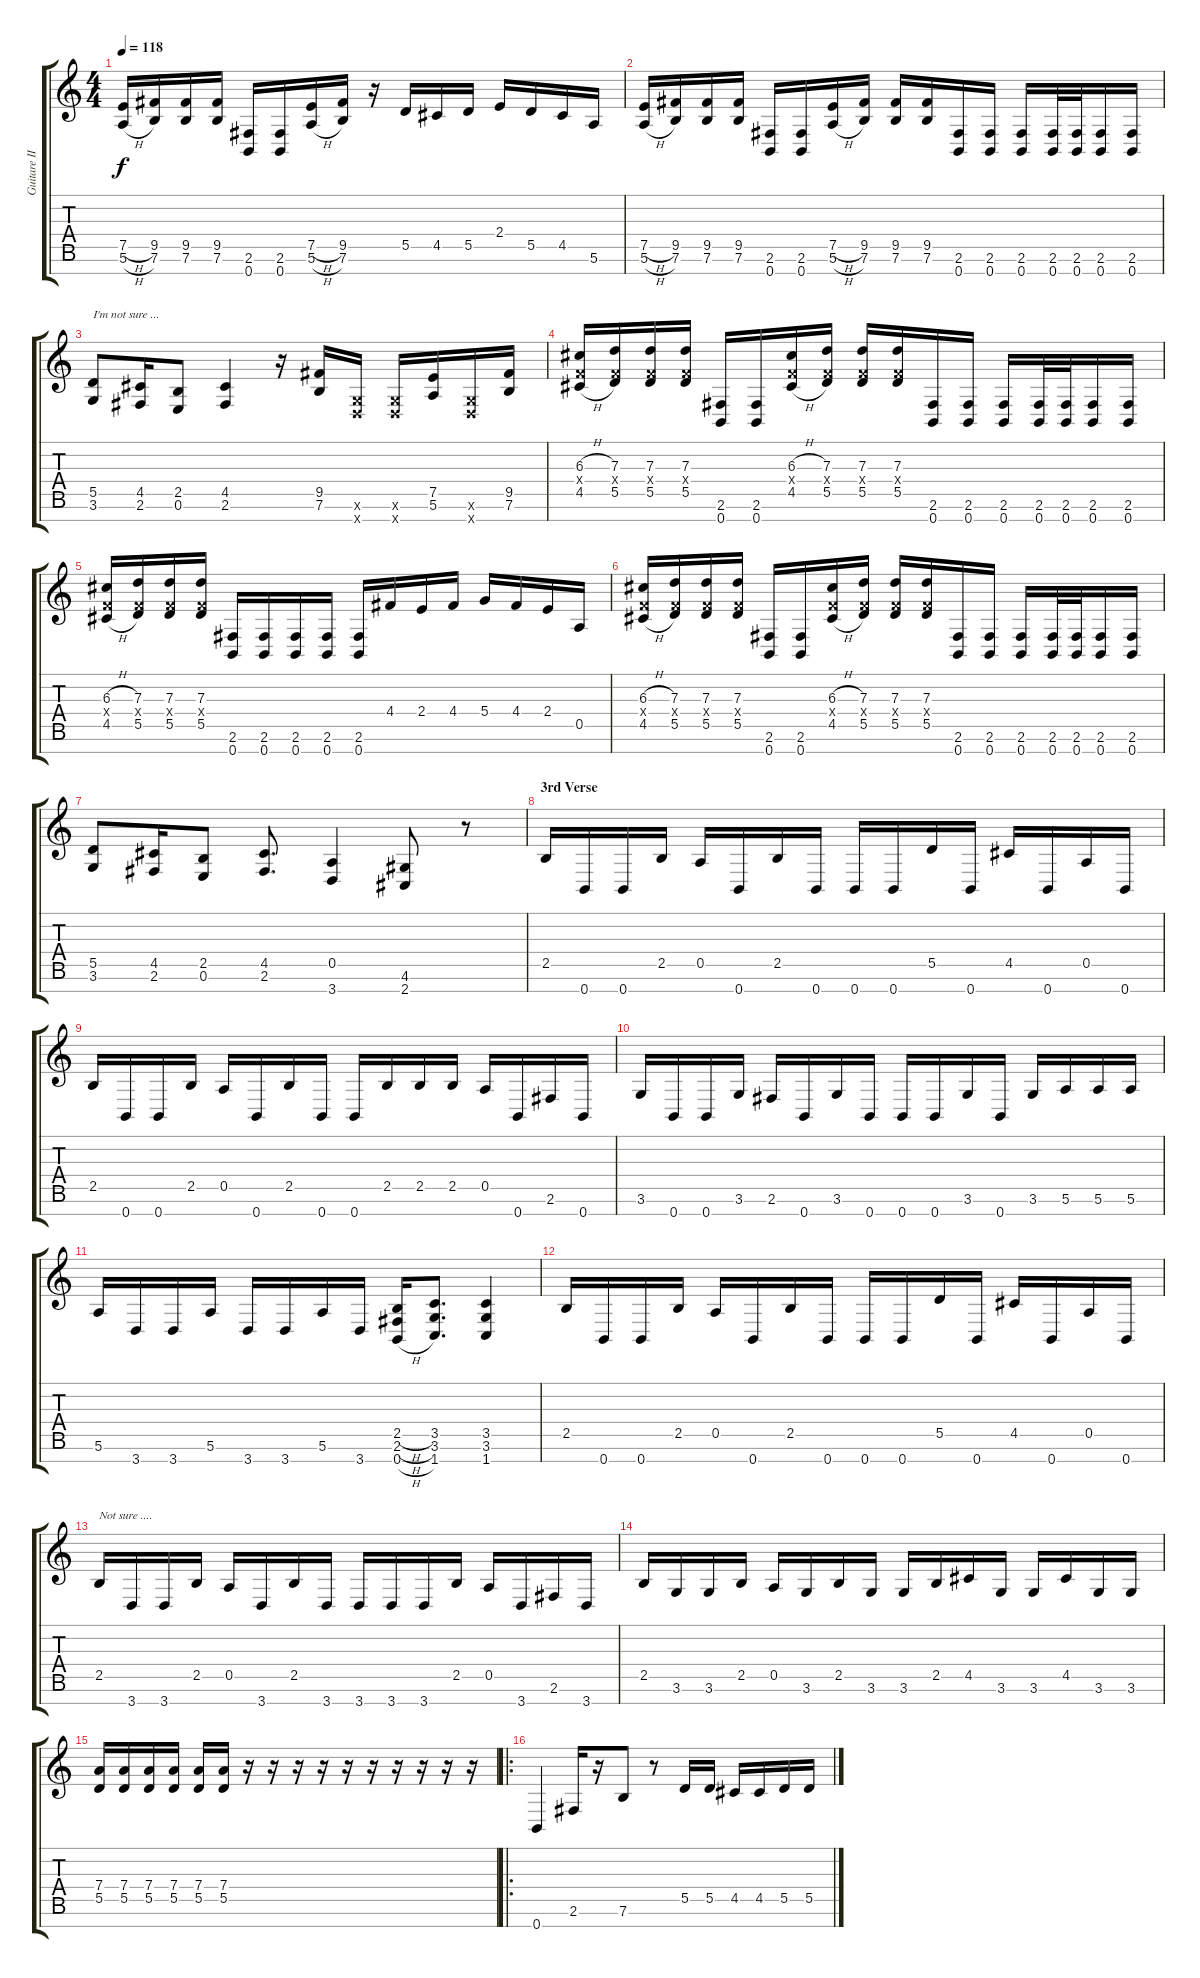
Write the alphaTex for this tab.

\track ("Guitare II" "Guitare II") {instrument distortionguitar}
\staff {score tabs}
\tuning (E4 B3 G3 D3 A2 E2 B1) {hide}
\ts (4 4)
\tempo 118
\clef g2
\ks c
(7.5{h} 5.6{h}).16{dy f} (9.5 7.6).16 (9.5 7.6).16 (9.5 7.6).16 (2.6 0.7).16 (2.6 0.7).16 (7.5{h} 5.6{h}).16 (9.5 7.6).16 r.16 5.5.16 4.5.16 5.5.16 2.4.16 5.5.16 4.5.16 5.6.16 |
(7.5{h} 5.6{h}).16 (9.5 7.6).16 (9.5 7.6).16 (9.5 7.6).16 (2.6 0.7).16 (2.6 0.7).16 (7.5{h} 5.6{h}).16 (9.5 7.6).16 (9.5 7.6).16 (9.5 7.6).16 (2.6 0.7).16 (2.6 0.7).16 (2.6 0.7).16 (2.6 0.7).32 (2.6 0.7).32 (2.6 0.7).16 (2.6 0.7).16 |
(5.5 3.6).8{txt "I'm not sure ..."} (4.5 2.6).16 (2.5 0.6).8 (4.5 2.6).4 r.16 (9.5 7.6).16 (3.6{x} 3.7{x}).16 (3.6{x} 3.7{x}).16 (7.5 5.6).16 (3.6{x} 3.7{x}).16 (9.5 7.6).16 |
(6.3{h} 3.4{x} 4.5{h}).16 (7.3 3.4{x} 5.5).16 (7.3 3.4{x} 5.5).16 (7.3 3.4{x} 5.5).16 (2.6 0.7).16 (2.6 0.7).16 (6.3{h} 3.4{x} 4.5{h}).16 (7.3 3.4{x} 5.5).16 (7.3 3.4{x} 5.5).16 (7.3 3.4{x} 5.5).16 (2.6 0.7).16 (2.6 0.7).16 (2.6 0.7).16 (2.6 0.7).32 (2.6 0.7).32 (2.6 0.7).16 (2.6 0.7).16 |
(6.3{h} 3.4{x} 4.5{h}).16 (7.3 3.4{x} 5.5).16 (7.3 3.4{x} 5.5).16 (7.3 3.4{x} 5.5).16 (2.6 0.7).16 (2.6 0.7).16 (2.6 0.7).16 (2.6 0.7).16 (2.6 0.7).16 4.4.16 2.4.16 4.4.16 5.4.16 4.4.16 2.4.16 0.5.16 |
(6.3{h} 3.4{x} 4.5{h}).16 (7.3 3.4{x} 5.5).16 (7.3 3.4{x} 5.5).16 (7.3 3.4{x} 5.5).16 (2.6 0.7).16 (2.6 0.7).16 (6.3{h} 3.4{x} 4.5{h}).16 (7.3 3.4{x} 5.5).16 (7.3 3.4{x} 5.5).16 (7.3 3.4{x} 5.5).16 (2.6 0.7).16 (2.6 0.7).16 (2.6 0.7).16 (2.6 0.7).32 (2.6 0.7).32 (2.6 0.7).16 (2.6 0.7).16 |
(5.5 3.6).8 (4.5 2.6).16 (2.5 0.6).8 (4.5 2.6).8{d} (0.5 3.7).4 (4.6 2.7).8 r.8 |
\section ("" "3rd Verse")
2.5.16 0.7.16 0.7.16 2.5.16 0.5.16 0.7.16 2.5.16 0.7.16 0.7.16 0.7.16 5.5.16 0.7.16 4.5.16 0.7.16 0.5.16 0.7.16 |
2.5.16 0.7.16 0.7.16 2.5.16 0.5.16 0.7.16 2.5.16 0.7.16 0.7.16 2.5.16 2.5.16 2.5.16 0.5.16 0.7.16 2.6.16 0.7.16 |
3.6.16 0.7.16 0.7.16 3.6.16 2.6.16 0.7.16 3.6.16 0.7.16 0.7.16 0.7.16 3.6.16 0.7.16 3.6.16 5.6.16 5.6.16 5.6.16 |
5.6.16 3.7.16 3.7.16 5.6.16 3.7.16 3.7.16 5.6.16 3.7.16 (2.5{h} 2.6{h} 0.7{h}).16 (3.5 3.6 1.7).8{d} (3.5 3.6 1.7).4 |
2.5.16 0.7.16 0.7.16 2.5.16 0.5.16 0.7.16 2.5.16 0.7.16 0.7.16 0.7.16 5.5.16 0.7.16 4.5.16 0.7.16 0.5.16 0.7.16 |
2.5.16{txt "Not sure ...."} 3.7.16 3.7.16 2.5.16 0.5.16 3.7.16 2.5.16 3.7.16 3.7.16 3.7.16 3.7.16 2.5.16 0.5.16 3.7.16 2.6.16 3.7.16 |
2.5.16 3.6.16 3.6.16 2.5.16 0.5.16 3.6.16 2.5.16 3.6.16 3.6.16 2.5.16 4.5.16 3.6.16 3.6.16 4.5.16 3.6.16 3.6.16 |
(7.4 5.5).16 (7.4 5.5).16 (7.4 5.5).16 (7.4 5.5).16 (7.4 5.5).16 (7.4 5.5).16 r.16 r.16 r.16 r.16 r.16 r.16 r.16 r.16 r.16 r.16 |
\ro
0.7.4 2.6.16 r.16 7.6.8 r.8 5.5.16 5.5.16 4.5.16 4.5.16 5.5.16 5.5.16
